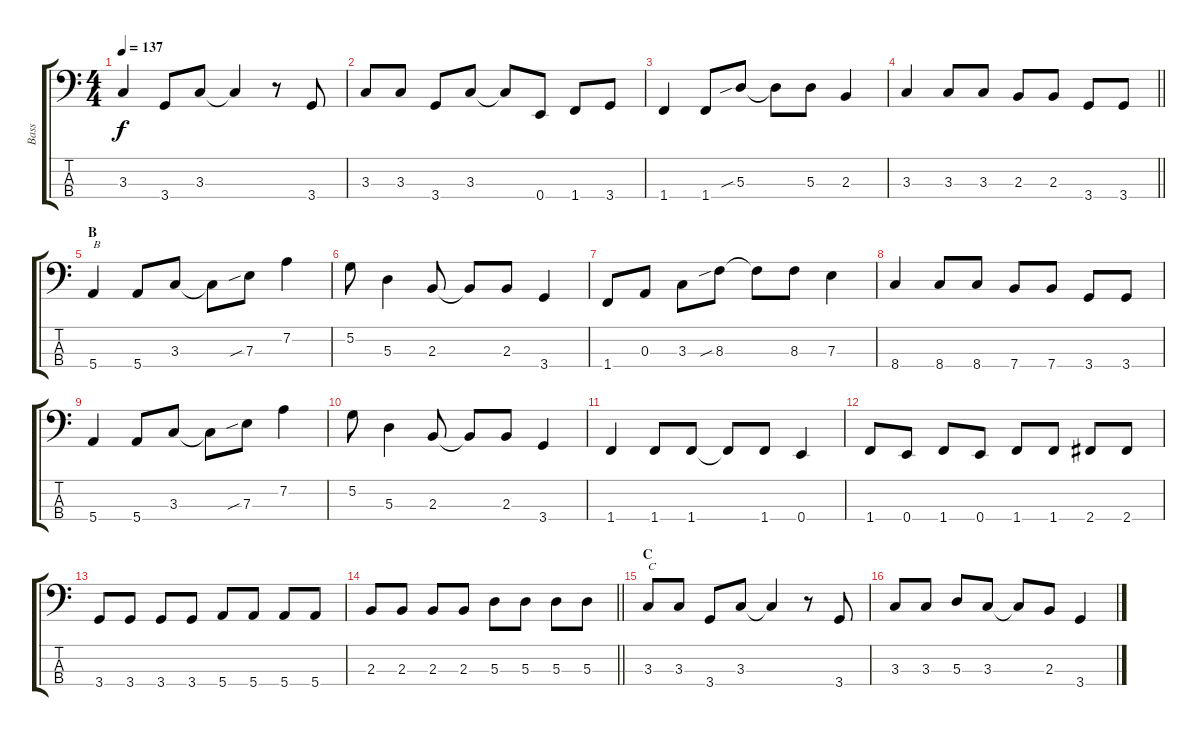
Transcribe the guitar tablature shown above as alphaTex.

\track ("Bass" "Bass") {instrument electricbasspick}
\staff {score tabs}
\tuning (G2 D2 A1 E1) {hide}
\ts (4 4)
\tempo 137
\clef f4
\ks c
3.3.4{dy f} 3.4.8 3.3.8 3.3{t}.4 r.8 3.4.8 |
3.3.8 3.3.8 3.4.8 3.3.8 3.3{t}.8 0.4.8 1.4.8 3.4.8 |
1.4.4 1.4.8 5.3{sib}.8 5.3{t}.8 5.3.8 2.3.4 |
\barLineRight lightlight
3.3.4 3.3.8 3.3.8 2.3.8 2.3.8 3.4.8 3.4.8 |
\section ("" "B")
5.4.4{txt "B"} 5.4.8 3.3.8 3.3{t}.8 7.3{sib}.8 7.2.4 |
5.2.8 5.3.4 2.3.8 2.3{t}.8 2.3.8 3.4.4 |
1.4.8 0.3.8 3.3.8 8.3{sib}.8 8.3{t}.8 8.3.8 7.3.4 |
8.4.4 8.4.8 8.4.8 7.4.8 7.4.8 3.4.8 3.4.8 |
5.4.4 5.4.8 3.3.8 3.3{t}.8 7.3{sib}.8 7.2.4 |
5.2.8 5.3.4 2.3.8 2.3{t}.8 2.3.8 3.4.4 |
1.4.4 1.4.8 1.4.8 1.4{t}.8 1.4.8 0.4.4 |
1.4.8 0.4.8 1.4.8 0.4.8 1.4.8 1.4.8 2.4.8 2.4.8 |
3.4.8 3.4.8 3.4.8 3.4.8 5.4.8 5.4.8 5.4.8 5.4.8 |
\barLineRight lightlight
2.3.8 2.3.8 2.3.8 2.3.8 5.3.8 5.3.8 5.3.8 5.3.8 |
\section ("" "C")
3.3.8{txt "C"} 3.3.8 3.4.8 3.3.8 3.3{t}.4 r.8 3.4.8 |
3.3.8 3.3.8 5.3.8 3.3.8 3.3{t}.8 2.3.8 3.4.4
